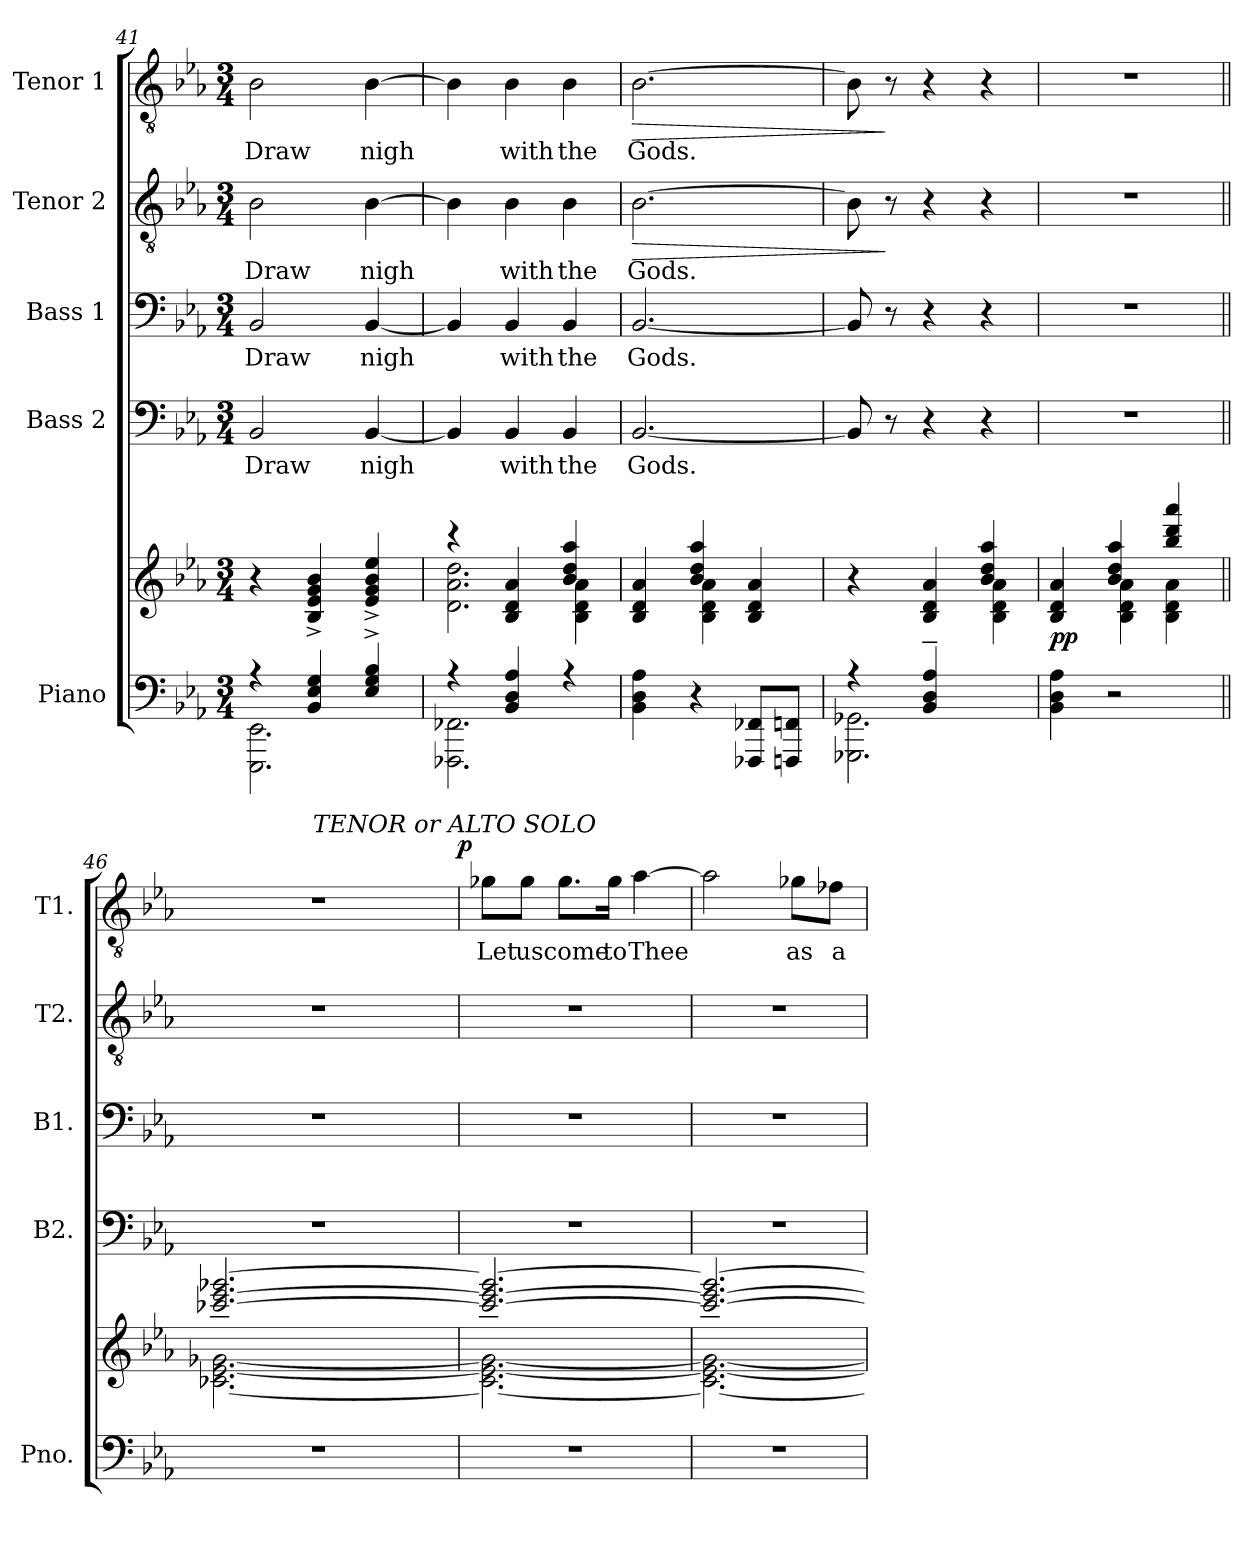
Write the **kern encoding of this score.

**kern	**kern	**dynam	**kern	**text	**kern	**text	**kern	**text	**dynam	**kern	**text	**dynam
*part5	*part5	*part5	*part4	*part4	*part3	*part3	*part2	*part2	*part2	*part1	*part1	*part1
*staff6	*staff5	*staff5/6	*staff4	*staff4	*staff3	*staff3	*staff2	*staff2	*staff2	*staff1	*staff1	*staff1
*I"Piano	*	*	*I"Bass 2	*	*I"Bass 1	*	*I"Tenor 2	*	*	*I"Tenor 1	*	*
*I'Pno.	*	*	*I'B2.	*	*I'B1.	*	*I'T2.	*	*	*I'T1.	*	*
*clefF4	*clefG2	*	*clefF4	*	*clefF4	*	*clefGv2	*	*	*clefGv2	*	*
*	*	*	*	*	*	*	*ITrd7c12	*	*	*ITrd7c12	*	*
*k[b-e-a-]	*k[b-e-a-]	*	*k[b-e-a-]	*	*k[b-e-a-]	*	*k[b-e-a-]	*	*	*k[b-e-a-]	*	*
*E-:	*E-:	*	*E-:	*	*E-:	*	*E-:	*	*	*E-:	*	*
*M3/4	*M3/4	*	*M3/4	*	*M3/4	*	*M3/4	*	*	*M3/4	*	*
=41	=41	=41	=41	=41	=41	=41	=41	=41	=41	=41	=41	=41
*^	*	*	*	*	*	*	*	*	*	*	*	*
!	!	!	!	!	!LO:LY:b:color=#000000	!	!	!	!	!	!	!	!
!	!	!	!	!	!	!	!LO:LY:b:color=#000000	!	!	!	!	!	!
!	!	!	!	!	!	!	!	!	!LO:LY:b:color=#000000	!	!	!	!
!	!	!	!	!	!	!	!	!	!	!	!	!LO:LY:b:color=#000000	!
4r	2.EEE-i\ 2.EE-i	4r	.	2BB-i/	Draw	2BB-i/	Draw	2BB-i\	Draw	.	2BB-i\	Draw	.
4BB-i/ 4E-i 4Gi	.	4B-i/^ 4e-i^ 4gi^ 4b-i^	.	.	.	.	.	.	.	.	.	.	.
!	!	!	!	!	!LO:LY:b:color=#000000	!	!	!	!	!	!	!	!
!	!	!	!	!	!	!	!LO:LY:b:color=#000000	!	!	!	!	!	!
!	!	!	!	!	!	!	!	!	!LO:LY:b:color=#000000	!	!	!	!
!	!	!	!	!	!	!	!	!	!	!	!	!LO:LY:b:color=#000000	!
4E-i/^ 4Gi^ 4B-i^	.	4e-i/^ 4gi^ 4b-i^ 4ee-i^	.	[<4BB-i/	nigh	[<4BB-i/	nigh	[>4BB-i\	nigh	.	[>4BB-i\	nigh	.
=42	=42	=42	=42	=42	=42	=42	=42	=42	=42	=42	=42	=42	=42
*	*	*^	*	*	*	*	*	*	*	*	*	*	*
*	*	*	*^	*	*	*	*	*	*	*	*	*	*	*
4r	2.FFF-Xi\ 2.FF-Xi	4r	2.di\ 2.a-i 2.ddi	2ryy	.	4BB-i/]	.	4BB-i/]	.	4BB-i\]	.	.	4BB-i\]	.	.
!	!	!	!	!	!	!	!LO:LY:b:color=#000000	!	!	!	!	!	!	!	!
!	!	!	!	!	!	!	!	!	!LO:LY:b:color=#000000	!	!	!	!	!	!
!	!	!	!	!	!	!	!	!	!	!	!LO:LY:b:color=#000000	!	!	!	!
!	!	!	!	!	!	!	!	!	!	!	!	!	!	!LO:LY:b:color=#000000	!
4BB-i/ 4Di 4A-i	.	4B-i/ 4di 4a-i	.	.	.	4BB-i/	with	4BB-i/	with	4BB-i\	with	.	4BB-i\	with	.
!	!	!	!	!	!	!	!LO:LY:b:color=#000000	!	!	!	!	!	!	!	!
!	!	!	!	!	!	!	!	!	!LO:LY:b:color=#000000	!	!	!	!	!	!
!	!	!	!	!	!	!	!	!	!	!	!LO:LY:b:color=#000000	!	!	!	!
!	!	!	!	!	!	!	!	!	!	!	!	!	!	!LO:LY:b:color=#000000	!
4r	.	4b-i/ 4ddi 4aa-i	.	4B-i\ 4di 4a-i	.	4BB-i/	the	4BB-i/	the	4BB-i\	the	.	4BB-i\	the	.
*v	*v	*	*	*	*	*	*	*	*	*	*	*	*	*	*
*	*	*v	*v	*	*	*	*	*	*	*	*	*	*	*
!!LO:LB:g=z
=43	=43	=43	=43	=43	=43	=43	=43	=43	=43	=43	=43	=43	=43
*	*	*^	*	*	*	*	*	*	*	*	*	*	*
!	!	!	!	!	!	!LO:LY:b:color=#000000	!	!	!	!	!	!	!	!
*	*	*v	*v	*	*	*	*	*	*	*	*	*	*	*
*	*	*^	*	*	*	*	*	*	*	*	*	*	*
!	!	!	!	!	!	!	!	!LO:LY:b:color=#000000	!	!	!	!	!	!
*	*	*v	*v	*	*	*	*	*	*	*	*	*	*	*
*	*	*^	*	*	*	*	*	*	*	*	*	*	*
!	!	!	!	!	!	!	!	!	!	!LO:LY:b:color=#000000	!LO:HP:b	!	!	!
*	*	*v	*v	*	*	*	*	*	*	*	*	*	*	*
*	*	*^	*	*	*	*	*	*	*	*	*	*	*
!	!	!	!	!	!	!	!	!	!	!	!	!	!LO:LY:b:color=#000000	!LO:HP:b
*	*	*v	*v	*	*	*	*	*	*	*	*	*	*	*
4BB-i\ 4Di 4A-i	4B-i/ 4di 4a-i	4ryy	.	[<2.BB-i/	Gods.	[<2.BB-i/	Gods.	[>2.BB-i\	Gods.	>	[>2.BB-i\	Gods.	>
4r	4b-i/ 4ddi 4aa-i	4B-i\ 4di 4a-i	.	.	.	.	.	.	.	.	.	.	.
8FFF-Xi/ 8FF-XiL	4B-i/ 4di 4a-i	4ryy	.	.	.	.	.	.	.	.	.	.	.
8FFFni/ 8FFniJ	.	.	.	.	.	.	.	.	.	.	.	.	.
=44	=44	=44	=44	=44	=44	=44	=44	=44	=44	=44	=44	=44	=44
*^	*	*	*	*	*	*	*	*	*	*	*	*	*
4r	2.GGG-Xi\ 2.GG-Xi	4r	2ryy	.	8BB-i/]	.	8BB-i/]	.	8BB-i\]	.	.	8BB-i\]	.	.
.	.	.	.	.	8r	.	8r	.	8r	.	]	8r	.	]
4BB-i/~ 4Di~ 4A-i~	.	4B-i/ 4di 4a-i	.	.	4r	.	4r	.	4r	.	.	4r	.	.
4ryy	.	4b-i/ 4ddi 4aa-i	4B-i\ 4di 4a-i	.	4r	.	4r	.	4r	.	.	4r	.	.
*v	*v	*	*	*	*	*	*	*	*	*	*	*	*	*
=45	=45	=45	=45	=45	=45	=45	=45	=45	=45	=45	=45	=45	=45
!	!	!	!	!LO:N:vis=1	!	!LO:N:vis=1	!	!LO:N:vis=1	!	!	!LO:N:vis=1	!	!
4BB-i\ 4Di 4A-i	4B-i/ 4di 4a-i	4ryy	pp	2.r	.	2.r	.	2.r	.	.	2.r	.	.
2r	4b-i/ 4ddi 4aa-i	4B-i\ 4di 4a-i	.	.	.	.	.	.	.	.	.	.	.
.	4bb-i/ 4dddi 4aaa-i	4B-i\ 4di 4a-i	.	.	.	.	.	.	.	.	.	.	.
=46||	=46||	=46||	=46||	=46||	=46||	=46||	=46||	=46||	=46||	=46||	=46||	=46||	=46||
!LO:N:vis=1	!	!	!	!LO:N:vis=1	!	!LO:N:vis=1	!	!LO:N:vis=1	!	!	!LO:N:vis=1	!	!
*	*	*	*	*	*	*	*	*	*	*	*^	*	*
*	*	*	*	*	*	*	*	*	*	*	*	*^	*	*
2.r	[>2.ccc-Xi/ [>2.eee-i [>2.ggg-Xi	[<2.c-Xi\ [<2.e-i [<2.g-Xi	.	2.r	.	2.r	.	2.r	.	.	2.r	2ryy	4ryy	.	.
.	.	.	.	.	.	.	.	.	.	.	.	.	8ryy	.	.
.	.	.	.	.	.	.	.	.	.	.	.	.	256ryy	.	.
!	!	!	!	!	!	!	!	!	!	!	!	!	!LO:TX:a:i:t=TENOR or ALTO SOLO	!	!
.	.	.	.	.	.	.	.	.	.	.	.	.	4ryy	.	.
.	.	.	.	.	.	.	.	.	.	.	.	8ryy	.	.	.
.	.	.	.	.	.	.	.	.	.	.	.	16ryy	.	.	.
.	.	.	.	.	.	.	.	.	.	.	.	.	16ryy	.	.
.	.	.	.	.	.	.	.	.	.	.	.	32ryy	.	.	.
.	.	.	.	.	.	.	.	.	.	.	.	.	32...ryy	.	.
.	.	.	.	.	.	.	.	.	.	.	.	64ryy	.	.	.
.	.	.	.	.	.	.	.	.	.	.	.	128...ryy	.	.	.
.	.	.	.	.	.	.	.	.	.	.	.	1024ryy	.	.	p
=47	=47	=47	=47	=47	=47	=47	=47	=47	=47	=47	=47	=47	=47	=47	=47
!LO:N:vis=1	!	!	!	!LO:N:vis=1	!	!LO:N:vis=1	!	!LO:N:vis=1	!	!	!	!	!	!	!
*	*	*	*	*	*	*	*	*	*	*	*v	*v	*v	*	*
*	*	*	*	*	*	*	*	*	*	*	*^	*	*
*	*	*	*	*	*	*	*	*	*	*	*	*^	*	*
!	!	!	!	!	!	!	!	!	!	!	!	!	!	!LO:LY:b:color=#000000	!
*	*	*	*	*	*	*	*	*	*	*	*v	*v	*v	*	*
2.r	2.ccc-i/_> 2.eee-i_> 2.ggg-i_>	2.c-i\_< 2.e-i_< 2.g-i_<	.	2.r	.	2.r	.	2.r	.	.	8G-Xi\L	Let	.
!	!	!	!	!	!	!	!	!	!	!	!	!LO:LY:b:color=#000000	!
.	.	.	.	.	.	.	.	.	.	.	8G-i\J	us	.
!	!	!	!	!	!	!	!	!	!	!	!	!LO:LY:b:color=#000000	!
.	.	.	.	.	.	.	.	.	.	.	8.G-i\L	come	.
!	!	!	!	!	!	!	!	!	!	!	!	!LO:LY:b:color=#000000	!
.	.	.	.	.	.	.	.	.	.	.	16G-i\Jk	to	.
!	!	!	!	!	!	!	!	!	!	!	!	!LO:LY:b:color=#000000	!
.	.	.	.	.	.	.	.	.	.	.	[>4A-i\	Thee	.
=48	=48	=48	=48	=48	=48	=48	=48	=48	=48	=48	=48	=48	=48
!LO:N:vis=1	!	!	!	!LO:N:vis=1	!	!LO:N:vis=1	!	!LO:N:vis=1	!	!	!	!	!
2.r	2.ccc-i/_> 2.eee-i_> 2.ggg-i_>	2.c-i\_< 2.e-i_< 2.g-i_<	.	2.r	.	2.r	.	2.r	.	.	2A-i\]	.	.
!	!	!	!	!	!	!	!	!	!	!	!	!LO:LY:b:color=#000000	!
.	.	.	.	.	.	.	.	.	.	.	8G-Xi\L	as	.
!	!	!	!	!	!	!	!	!	!	!	!	!LO:LY:b:color=#000000	!
.	.	.	.	.	.	.	.	.	.	.	8F-Xi\J	a	.
*	*v	*v	*	*	*	*	*	*	*	*	*	*	*
=	=	=	=	=	=	=	=	=	=	=	=	=
*-	*-	*-	*-	*-	*-	*-	*-	*-	*-	*-	*-	*-
